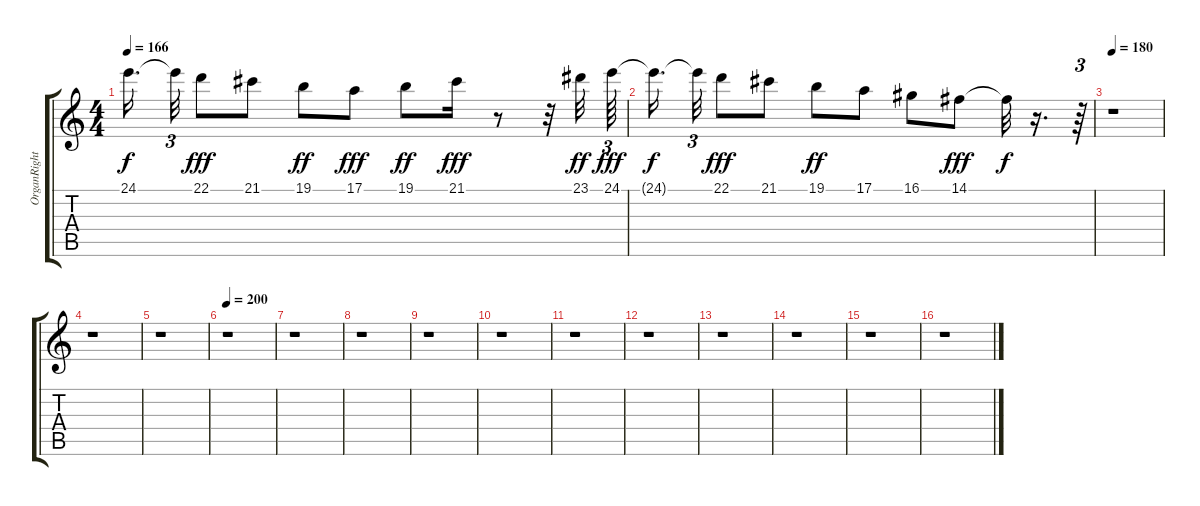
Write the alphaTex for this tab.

\track ("OrganRight" "OrganRight") {instrument rockorgan}
\staff {score tabs}
\tuning (E4 B3 G3 D3 A2 E2) {hide}
\ts (4 4)
\tempo 166
\clef g2
\ks c
24.1{t}.16{d dy f} 24.1{t}.32{tu (3 2)} 22.1.8{dy fff} 21.1.8 19.1.8{dy ff} 17.1.8{dy fff} 19.1.8{dy ff} 21.1.16{dy fff} r.8 r.32 23.1.32{dy ff} 24.1.64{tu (3 2) dy fff} |
24.1{t}.16{d dy f} 24.1{t}.32{tu (3 2)} 22.1.8{dy fff} 21.1.8 19.1.8{dy ff} 17.1.8 16.1.8 14.1.8{dy fff} 14.1{t}.32{dy f} r.16{d} r.64{tu (3 2)} |
\tempo 180
r.1 |
r.1 |
r.1 |
\tempo 200
r.1 |
r.1 |
r.1 |
r.1 |
r.1 |
r.1 |
r.1 |
r.1 |
r.1 |
r.1 |
r.1
